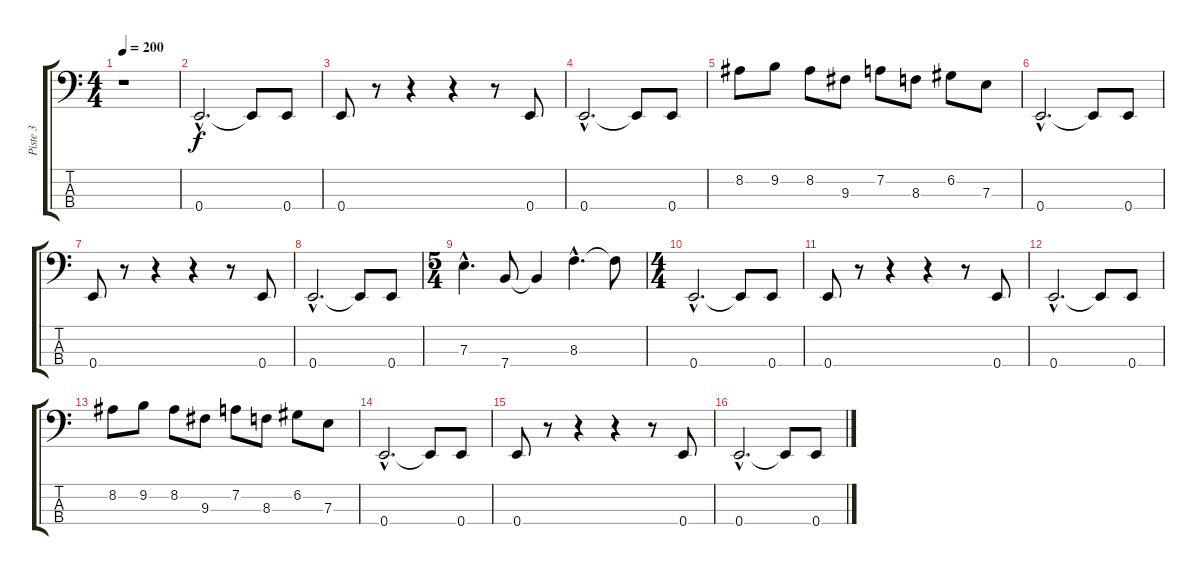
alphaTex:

\track ("Piste 3" "Piste 3") {instrument slapbass1}
\staff {score tabs}
\tuning (G2 D2 A1 E1) {hide}
\ts (4 4)
\tempo 200
\clef f4
\ks c
r.1{dy f instrument slapbass1} |
0.4{hac}.2{d instrument electricbasspick} 0.4{t}.8 0.4.8 |
0.4.8 r.8 r.4 r.4 r.8 0.4.8 |
0.4{hac}.2{d} 0.4{t}.8 0.4.8 |
8.2.8 9.2.8 8.2.8 9.3.8 7.2.8 8.3.8 6.2.8 7.3.8 |
0.4{hac}.2{d} 0.4{t}.8 0.4.8 |
0.4.8 r.8 r.4 r.4 r.8 0.4.8 |
0.4{hac}.2{d} 0.4{t}.8 0.4.8 |
\ts (5 4)
7.3{hac}.4{d} 7.4.8 7.4{t}.4 8.3{hac}.4{d} 8.3{t}.8 |
\ts (4 4)
0.4{hac}.2{d} 0.4{t}.8 0.4.8 |
0.4.8 r.8 r.4 r.4 r.8 0.4.8 |
0.4{hac}.2{d} 0.4{t}.8 0.4.8 |
8.2.8 9.2.8 8.2.8 9.3.8 7.2.8 8.3.8 6.2.8 7.3.8 |
0.4{hac}.2{d} 0.4{t}.8 0.4.8 |
0.4.8 r.8 r.4 r.4 r.8 0.4.8 |
0.4{hac}.2{d} 0.4{t}.8 0.4.8
